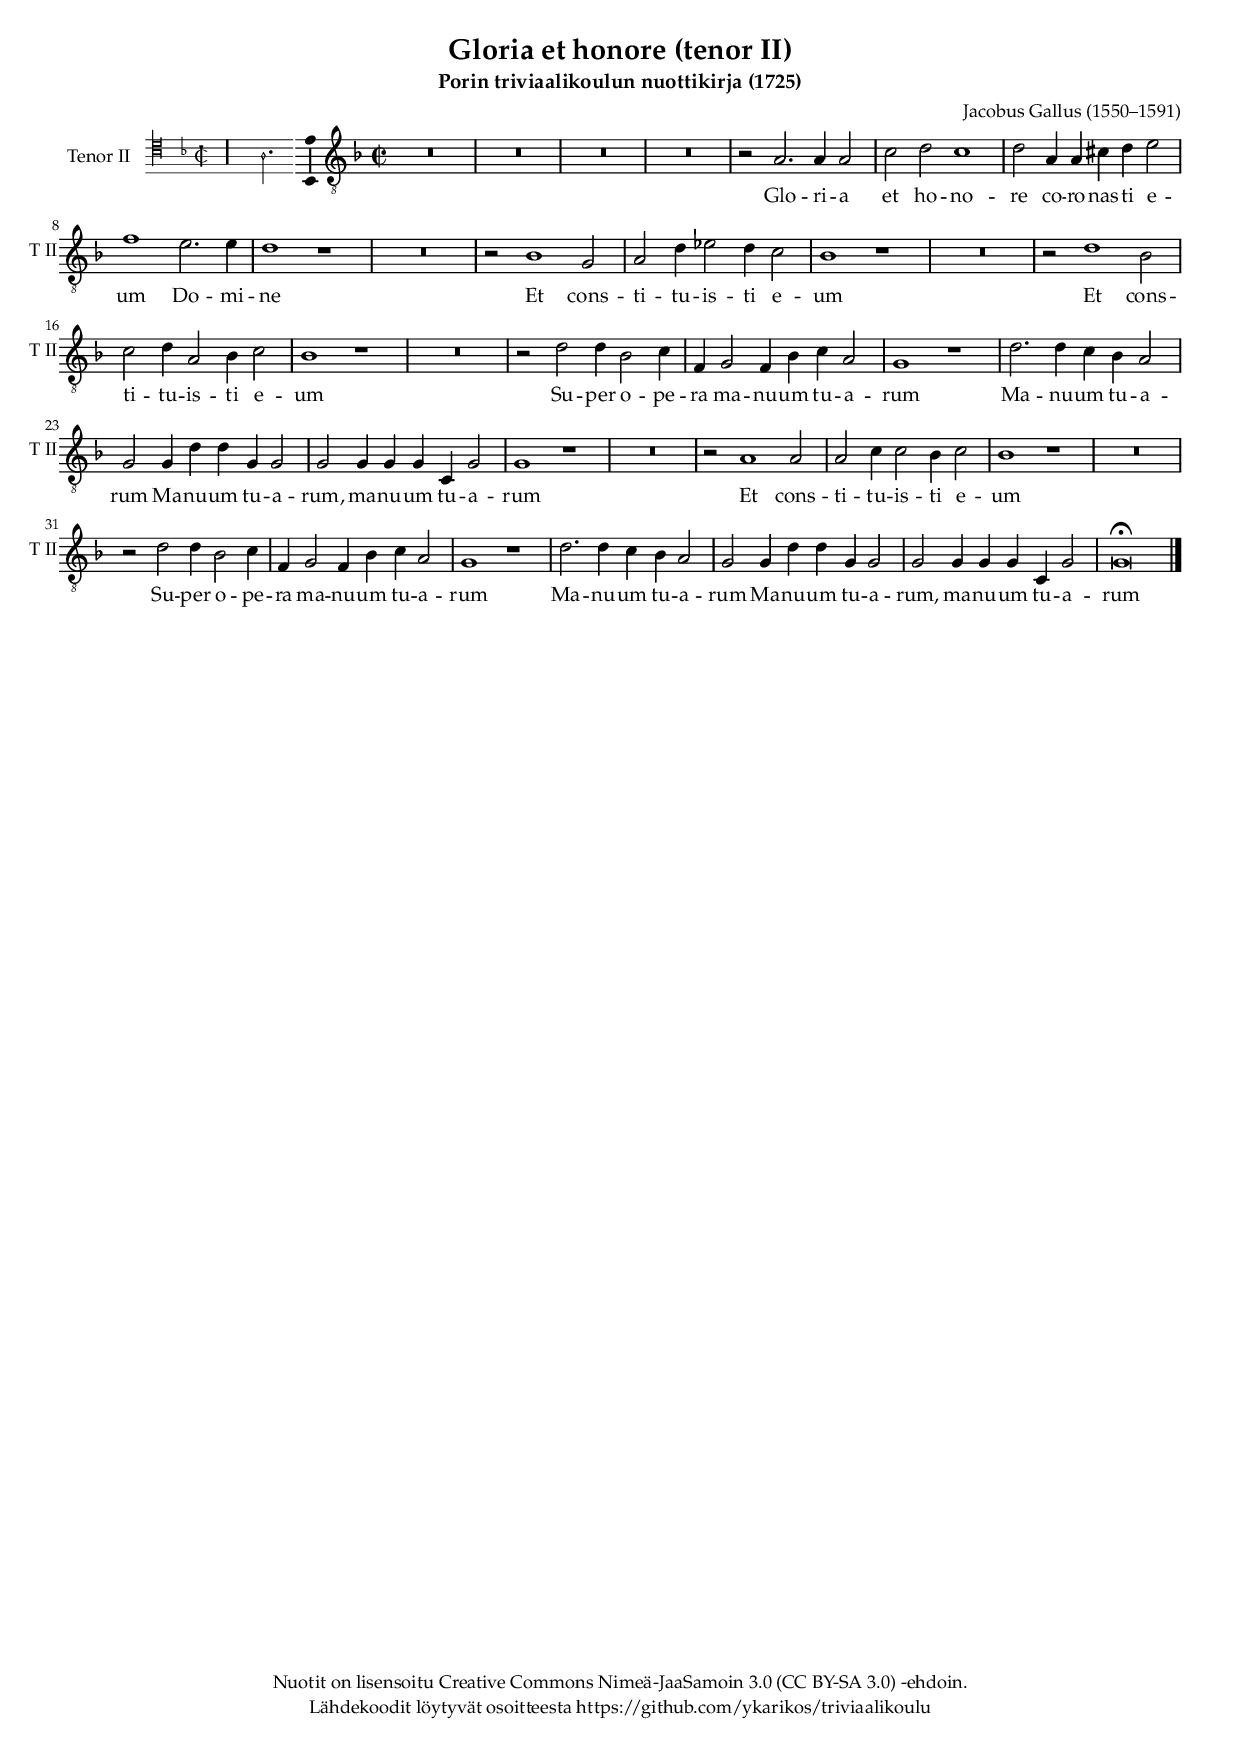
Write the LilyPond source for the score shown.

\version "2.19.49"
\include "suomi.ly"


global = {
%  \numericTimeSignature
  \time 2/2
	\set Timing.measureLength = #(ly:make-moment 4/2)
%  \autoBeamOff
  \key d \minor
  \set Staff.midiInstrument = #"voice oohs"
}

stanzaOneLyricsChoirOne = \lyricmode {
	Glo -- ri -- a et ho -- no -- re
	co -- ro -- nas -- ti e -- um Do -- mi -- ne
	Et cons -- ti -- tu -- is -- ti e -- um
	Et cons -- ti -- tu -- is -- ti e -- um
	Su -- per o -- pe -- ra ma -- nu -- um tu -- a -- rum
	Ma -- nu -- um tu -- a -- rum
	Ma -- nu -- um tu -- a -- rum,
	ma -- nu -- um tu -- a -- rum
	Et cons -- ti -- tu -- is -- ti e -- um
	Su -- per o -- pe -- ra ma -- nu -- um tu -- a -- rum
	Ma -- nu -- um tu -- a -- rum
	Ma -- nu -- um tu -- a -- rum,
	ma -- nu -- um tu -- a -- rum
}




% Second choir

TenoreTwoMusic = \relative c' {
	\set Staff.instrumentName = #"Tenor II"
	\set Staff.shortInstrumentName = "T II"

	\incipit { 
		\clef "mensural-c4" \key d \minor \time 2/2 
		r\maxima a2.
	}

	\clef "treble_8"
	R\breve | R | R | R | 
	r2 a2. a4 a 2 | c d c1 | d2 a4 a cis d e2 | f1 e2. e4 |
	d1 r | R\breve | r2 b1 g2 | a d4 es2 d4 c2 |

% 2
	b1 r | R\breve | r2 d1 b2 | c d4 a2 b4 c2 |
	b1 r | R\breve | r2 d2 d4 b2 c4 | f, g2 f4 b c a2 |
	g1 r | d'2. d4 c b a2 | g g4 d' d g, g2 | g g4 g g c, g'2 |

% 3
	g1 r | R\breve | r2 a1 a2 | a c4 c2 b4 c2 |
	b1 r | R\breve | r2 d2 d4 b2 c4 | f, g2 f4 b c a2 |
	g1 r | d'2. d4 c b a2 | g g4 d' d g, g2 | g g4 g g c, g'2 |
	g\breve\fermata \bar "|."
}



\include "gloria-et-honore.header.ily"

\header {
  title = "Gloria et honore (tenor II)"
}

\score {
  \new StaffGroup = choirTwoStaff <<
    \new Staff <<
      \new Voice = "TenoreTwo" {
        \global
        \TenoreTwoMusic
      }
      \new Lyrics \lyricsto "TenoreTwo" {
       \stanzaOneLyricsChoirOne
      }
    >>
  >>

  \midi {
    \tempo 4 = 160
  }
  \layout {
    \context {
      \Voice
      \consists "Ambitus_engraver"
		\hide Slur
    }
    indent = 4\cm
    incipit-width = 2.5\cm
    \context {
     \Score
     \override VerticalAxisGroup.remove-first = ##t
    }
  }
}
